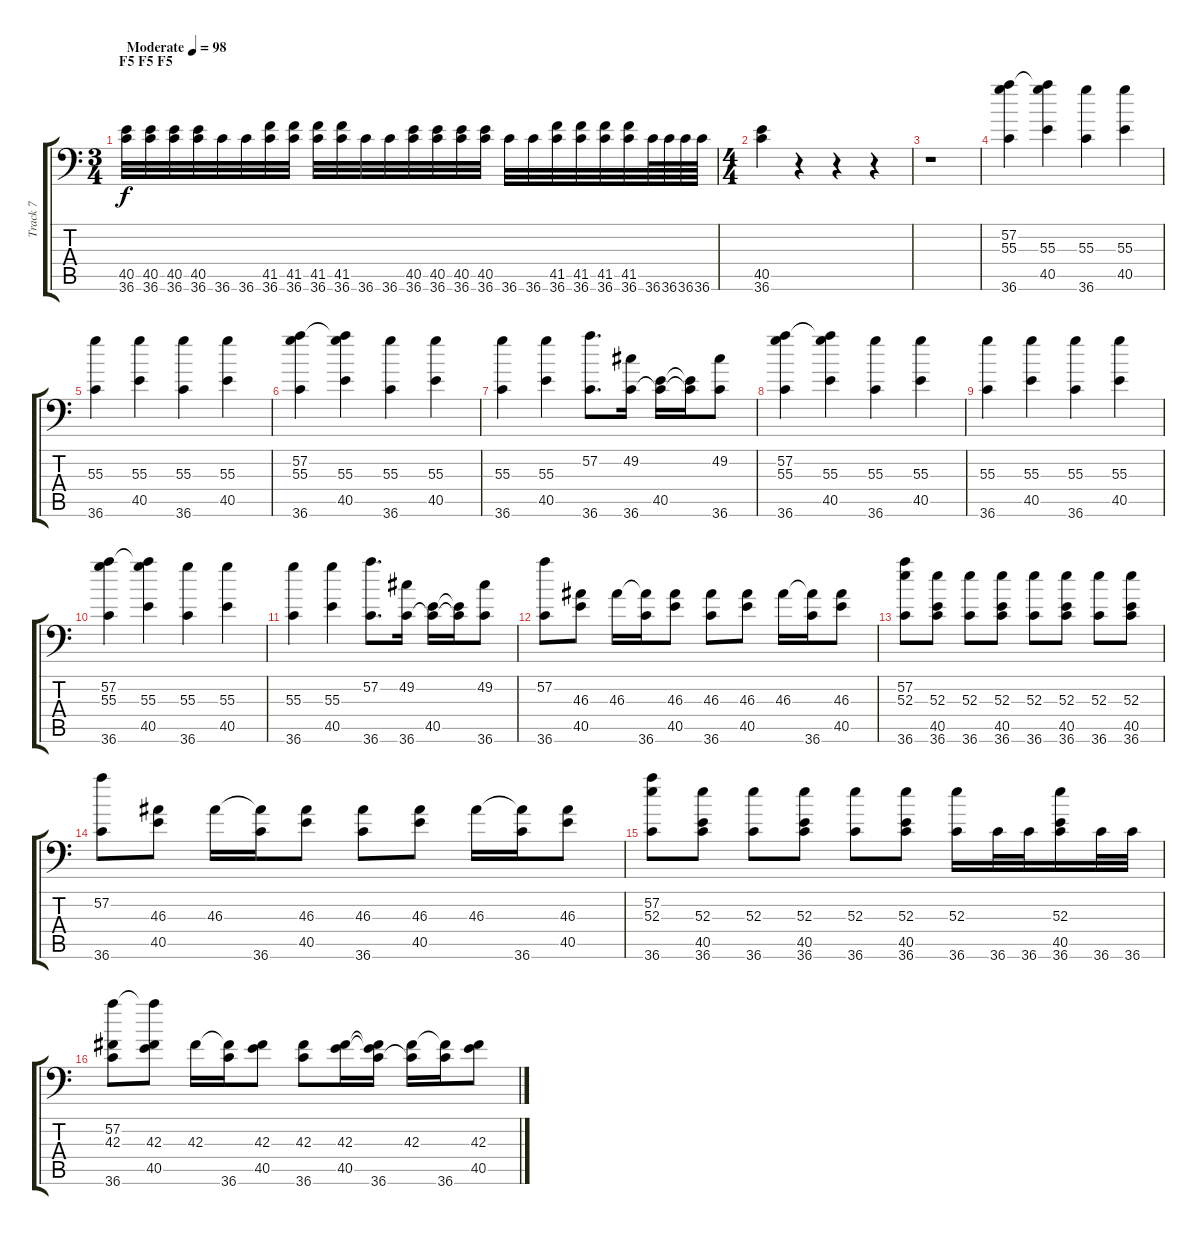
\track ("Track 7" "Track 7") {instrument acousticgrandpiano}
\staff {score tabs}
\tuning (C-1 C-1 C-1 C-1 C-1 C-1) {hide}
\ts (3 4)
\section ("" "F5 F5 F5")
\tempo (98 "Moderate")
\clef f4
\ks c
(40.5 36.6).32{dy f instrument acousticgrandpiano} (40.5 36.6).32 (40.5 36.6).32 (40.5 36.6).32 36.6.32 36.6.32 (41.5 36.6).32 (41.5 36.6).32 (41.5 36.6).32 (41.5 36.6).32 36.6.32 36.6.32 (40.5 36.6).32 (40.5 36.6).32 (40.5 36.6).32 (40.5 36.6).32 36.6.32 36.6.32 (41.5 36.6).32 (41.5 36.6).32 (41.5 36.6).32 (41.5 36.6).32 36.6.64 36.6.64 36.6.64 36.6.64 |
\ts (4 4)
(40.5 36.6).4 r.4 r.4 r.4 |
r.1 |
(57.2 55.3 36.6).4 (57.2{t} 55.3 40.5).4 (55.3 36.6).4 (55.3 40.5).4 |
(55.3 36.6).4 (55.3 40.5).4 (55.3 36.6).4 (55.3 40.5).4 |
(57.2 55.3 36.6).4 (57.2{t} 55.3 40.5).4 (55.3 36.6).4 (55.3 40.5).4 |
(55.3 36.6).4 (55.3 40.5).4 (57.2 36.6).8{d} (49.2 36.6).16 (40.5 36.6{t}).16 (40.5{t} 36.6{t}).16 (49.2 36.6).8 |
(57.2 55.3 36.6).4 (57.2{t} 55.3 40.5).4 (55.3 36.6).4 (55.3 40.5).4 |
(55.3 36.6).4 (55.3 40.5).4 (55.3 36.6).4 (55.3 40.5).4 |
(57.2 55.3 36.6).4 (57.2{t} 55.3 40.5).4 (55.3 36.6).4 (55.3 40.5).4 |
(55.3 36.6).4 (55.3 40.5).4 (57.2 36.6).8{d} (49.2 36.6).16 (40.5 36.6{t}).16 (40.5{t} 36.6{t}).16 (49.2 36.6).8 |
(57.2 36.6).8 (46.3 40.5).8 46.3.16 (46.3{t} 36.6).16 (46.3 40.5).8 (46.3 36.6).8 (46.3 40.5).8 46.3.16 (46.3{t} 36.6).16 (46.3 40.5).8 |
(57.2 52.3 36.6).8 (52.3 40.5 36.6).8 (52.3 36.6).8 (52.3 40.5 36.6).8 (52.3 36.6).8 (52.3 40.5 36.6).8 (52.3 36.6).8 (52.3 40.5 36.6).8 |
(57.2 36.6).8 (46.3 40.5).8 46.3.16 (46.3{t} 36.6).16 (46.3 40.5).8 (46.3 36.6).8 (46.3 40.5).8 46.3.16 (46.3{t} 36.6).16 (46.3 40.5).8 |
(57.2 52.3 36.6).8 (52.3 40.5 36.6).8 (52.3 36.6).8 (52.3 40.5 36.6).8 (52.3 36.6).8 (52.3 40.5 36.6).8 (52.3 36.6).16 36.6.32 36.6.32 (52.3 40.5 36.6).16 36.6.32 36.6.32 |
(57.2 42.3 36.6).8 (57.2{t} 42.3 40.5).8 42.3.16 (42.3{t} 36.6).16 (42.3 40.5).8 (42.3 36.6).8 (42.3 40.5).16 (42.3{t} 40.5{t} 36.6).16 (42.3 36.6{t}).16 (42.3{t} 36.6).16 (42.3 40.5).8
